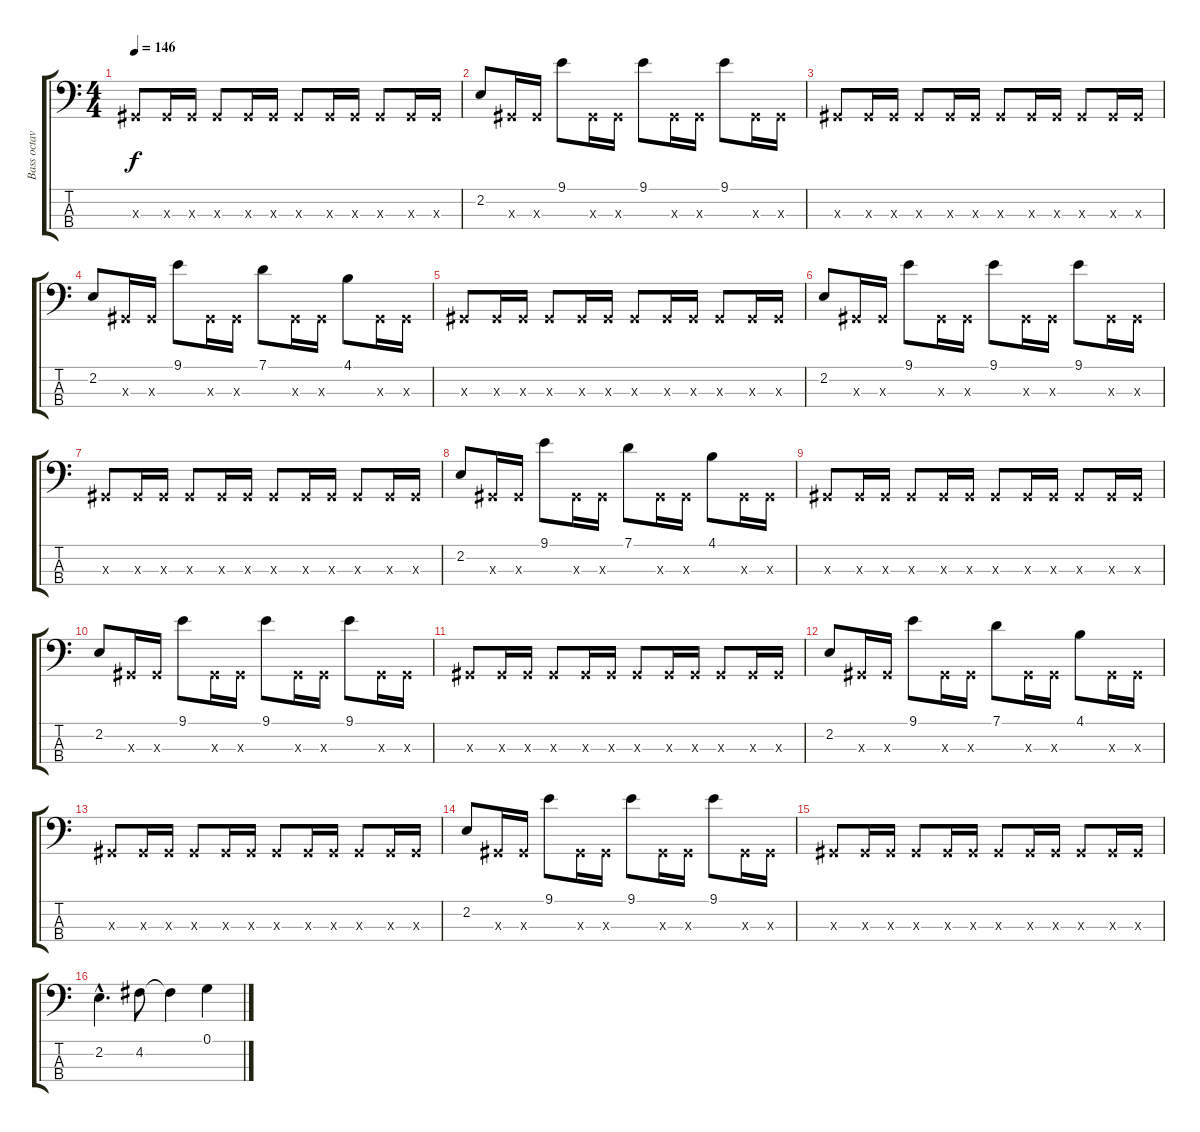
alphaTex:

\track ("Bass octave double" "Bass octav") {instrument electricbasspick}
\staff {score tabs}
\tuning (G2 D2 A1 E1) {hide}
\ts (4 4)
\tempo 146
\clef f4
\ks c
-1.3{x}.8{dy f} -1.3{x}.16 -1.3{x}.16 -1.3{x}.8 -1.3{x}.16 -1.3{x}.16 -1.3{x}.8 -1.3{x}.16 -1.3{x}.16 -1.3{x}.8 -1.3{x}.16 -1.3{x}.16 |
2.2.8 -1.3{x}.16 -1.3{x}.16 9.1.8 -1.3{x}.16 -1.3{x}.16 9.1.8 -1.3{x}.16 -1.3{x}.16 9.1.8 -1.3{x}.16 -1.3{x}.16 |
-1.3{x}.8 -1.3{x}.16 -1.3{x}.16 -1.3{x}.8 -1.3{x}.16 -1.3{x}.16 -1.3{x}.8 -1.3{x}.16 -1.3{x}.16 -1.3{x}.8 -1.3{x}.16 -1.3{x}.16 |
2.2.8 -1.3{x}.16 -1.3{x}.16 9.1.8 -1.3{x}.16 -1.3{x}.16 7.1.8 -1.3{x}.16 -1.3{x}.16 4.1.8 -1.3{x}.16 -1.3{x}.16 |
-1.3{x}.8 -1.3{x}.16 -1.3{x}.16 -1.3{x}.8 -1.3{x}.16 -1.3{x}.16 -1.3{x}.8 -1.3{x}.16 -1.3{x}.16 -1.3{x}.8 -1.3{x}.16 -1.3{x}.16 |
2.2.8 -1.3{x}.16 -1.3{x}.16 9.1.8 -1.3{x}.16 -1.3{x}.16 9.1.8 -1.3{x}.16 -1.3{x}.16 9.1.8 -1.3{x}.16 -1.3{x}.16 |
-1.3{x}.8 -1.3{x}.16 -1.3{x}.16 -1.3{x}.8 -1.3{x}.16 -1.3{x}.16 -1.3{x}.8 -1.3{x}.16 -1.3{x}.16 -1.3{x}.8 -1.3{x}.16 -1.3{x}.16 |
2.2.8 -1.3{x}.16 -1.3{x}.16 9.1.8 -1.3{x}.16 -1.3{x}.16 7.1.8 -1.3{x}.16 -1.3{x}.16 4.1.8 -1.3{x}.16 -1.3{x}.16 |
-1.3{x}.8 -1.3{x}.16 -1.3{x}.16 -1.3{x}.8 -1.3{x}.16 -1.3{x}.16 -1.3{x}.8 -1.3{x}.16 -1.3{x}.16 -1.3{x}.8 -1.3{x}.16 -1.3{x}.16 |
2.2.8 -1.3{x}.16 -1.3{x}.16 9.1.8 -1.3{x}.16 -1.3{x}.16 9.1.8 -1.3{x}.16 -1.3{x}.16 9.1.8 -1.3{x}.16 -1.3{x}.16 |
-1.3{x}.8 -1.3{x}.16 -1.3{x}.16 -1.3{x}.8 -1.3{x}.16 -1.3{x}.16 -1.3{x}.8 -1.3{x}.16 -1.3{x}.16 -1.3{x}.8 -1.3{x}.16 -1.3{x}.16 |
2.2.8 -1.3{x}.16 -1.3{x}.16 9.1.8 -1.3{x}.16 -1.3{x}.16 7.1.8 -1.3{x}.16 -1.3{x}.16 4.1.8 -1.3{x}.16 -1.3{x}.16 |
-1.3{x}.8 -1.3{x}.16 -1.3{x}.16 -1.3{x}.8 -1.3{x}.16 -1.3{x}.16 -1.3{x}.8 -1.3{x}.16 -1.3{x}.16 -1.3{x}.8 -1.3{x}.16 -1.3{x}.16 |
2.2.8 -1.3{x}.16 -1.3{x}.16 9.1.8 -1.3{x}.16 -1.3{x}.16 9.1.8 -1.3{x}.16 -1.3{x}.16 9.1.8 -1.3{x}.16 -1.3{x}.16 |
-1.3{x}.8 -1.3{x}.16 -1.3{x}.16 -1.3{x}.8 -1.3{x}.16 -1.3{x}.16 -1.3{x}.8 -1.3{x}.16 -1.3{x}.16 -1.3{x}.8 -1.3{x}.16 -1.3{x}.16 |
2.2{hac}.4{d} 4.2.8 4.2{t}.4 0.1.4
